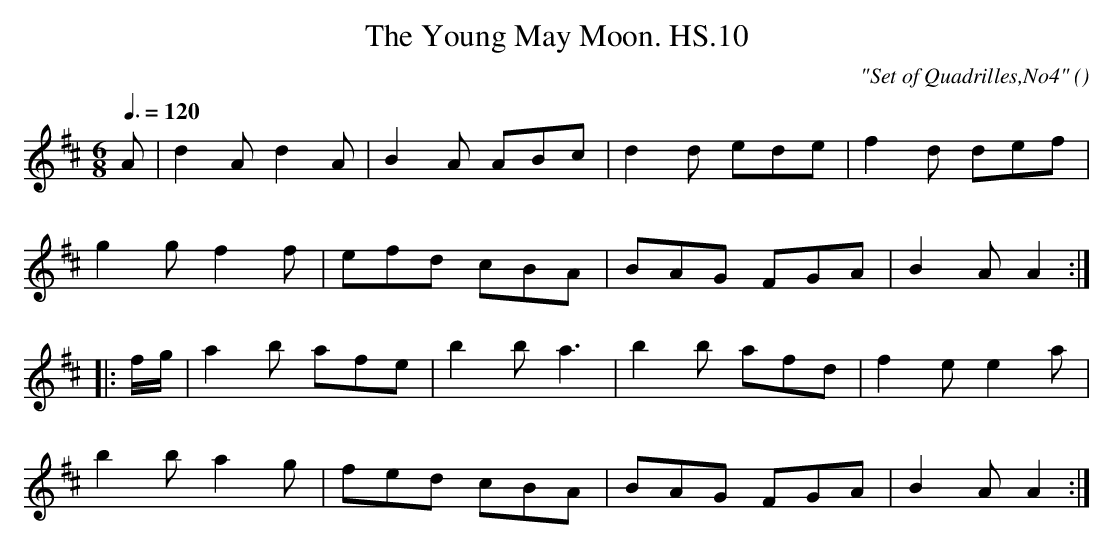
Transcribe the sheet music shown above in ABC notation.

X:1
T:Young May Moon. HS.10, The
M:6/8
L:1/8
Q:3/8=120
C:"Set of Quadrilles,No4"
O:
K:D
A|d2Ad2A|B2A ABc|d2d ede|f2d def|
g2gf2f|efd cBA|BAG FGA|B2AA2:|
|:f/g/|a2b afe|b2ba3|b2b afd|f2ee2a|
b2b a2g|fed cBA|BAG FGA|B2AA2:|
